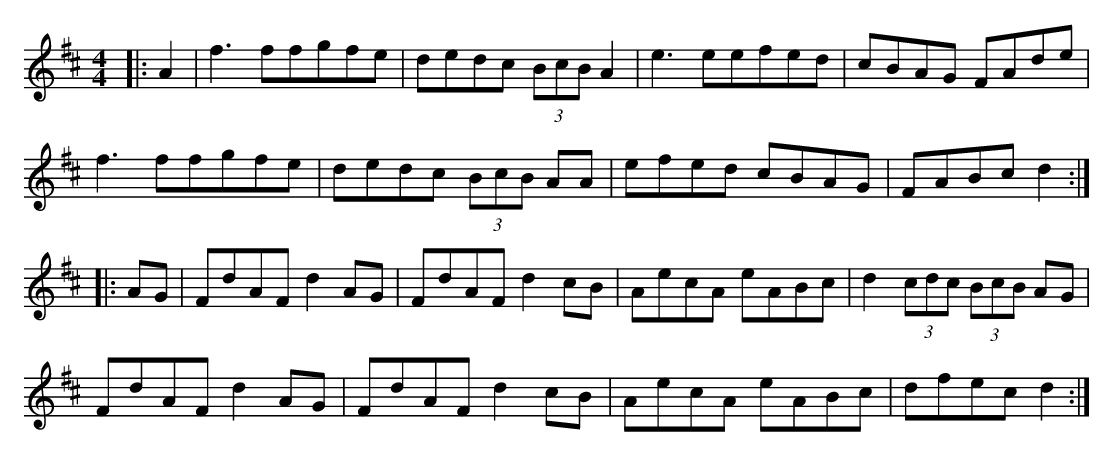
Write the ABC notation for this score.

X:1
M:4/4
K:D
|:A2|f3ffgfe|dedc (3BcB A2|e3eefed|cBAG FAde|
f3ffgfe|dedc (3BcB AA|efed cBAG|FABc d2:|
|:AG|FdAF d2AG|FdAF d2cB|AecA eABc|d2(3cdc (3BcB AG|
FdAF d2AG|FdAF d2cB|AecA eABc|dfec d2:|
